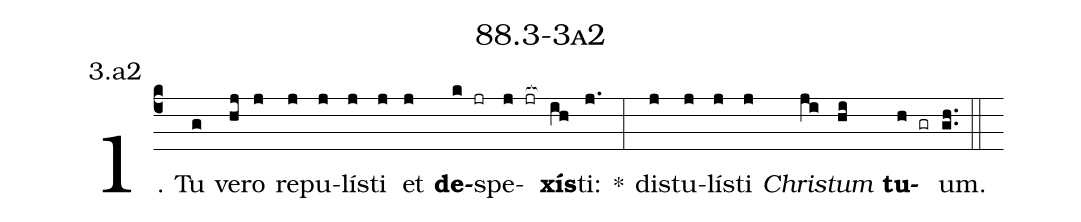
name: 88.3-3a2;
annotation: 3.a2;
%%
(c4)1. Tu(g) ve(hj)ro(j) re(j)pu(j)lís(j)ti(j) et(j) <b>de</b>(k jr)spe(j jr[ocb:1{])<b>xís</b>(ih[ocb:0}])ti:(j.) *(:) dis(j)tu(j)lís(j)ti(j) <i>Chris</i>(ji)<i>tum</i>(hi) <b>tu</b>(h gr)um.(gh..) (::)


%E(j) u(j) o(ji) u(hi) a(h) e.(gh..) (::)
